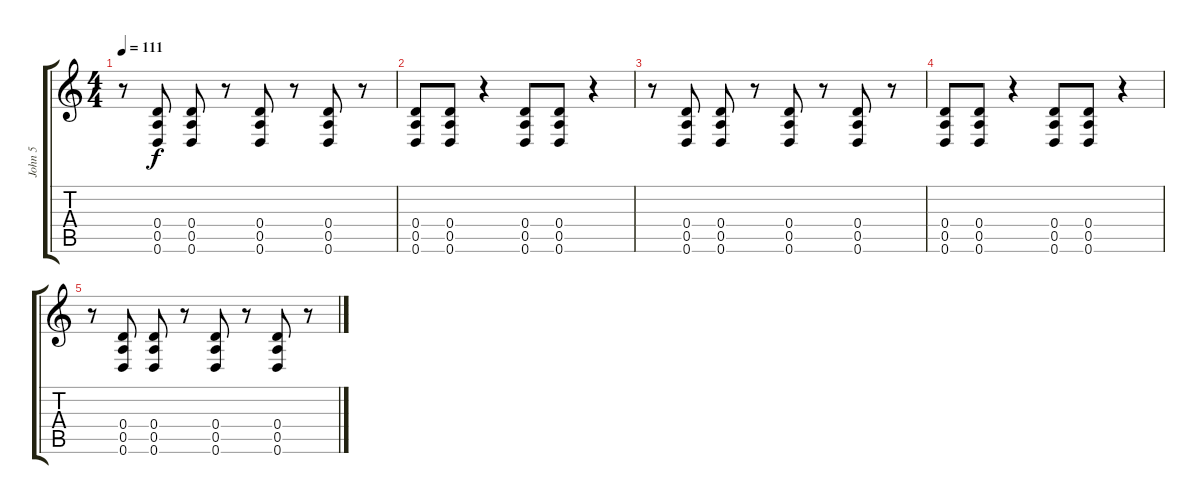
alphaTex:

\track ("John 5" "John 5") {instrument distortionguitar}
\staff {score tabs}
\tuning (E4 B3 G3 D3 A2 D2) {hide}
\ts (4 4)
\tempo 111
\clef g2
\ks c
r.8{dy f} (0.4 0.5 0.6).8 (0.4 0.5 0.6).8 r.8 (0.4 0.5 0.6).8 r.8 (0.4 0.5 0.6).8 r.8 |
(0.4 0.5 0.6).8 (0.4 0.5 0.6).8 r.4 (0.4 0.5 0.6).8 (0.4 0.5 0.6).8 r.4 |
r.8 (0.4 0.5 0.6).8 (0.4 0.5 0.6).8 r.8 (0.4 0.5 0.6).8 r.8 (0.4 0.5 0.6).8 r.8 |
(0.4 0.5 0.6).8 (0.4 0.5 0.6).8 r.4 (0.4 0.5 0.6).8 (0.4 0.5 0.6).8 r.4 |
r.8 (0.4 0.5 0.6).8 (0.4 0.5 0.6).8 r.8 (0.4 0.5 0.6).8 r.8 (0.4 0.5 0.6).8 r.8
